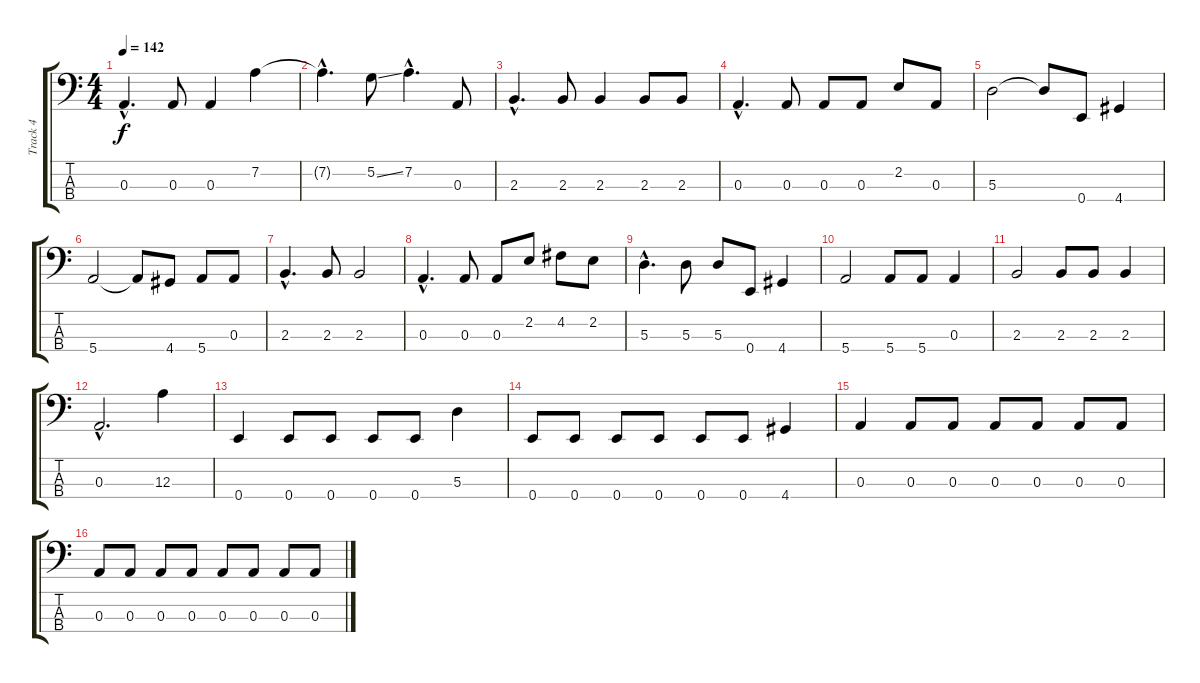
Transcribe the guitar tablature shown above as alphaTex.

\track ("Track 4" "Track 4") {instrument electricbassfinger}
\staff {score tabs}
\tuning (G2 D2 A1 E1) {hide}
\ts (4 4)
\tempo 142
\clef f4
\ks c
0.3{hac}.4{d dy f} 0.3.8 0.3.4 7.2.4 |
7.2{hac t}.4{d} 5.2{ss}.8 7.2{hac}.4{d} 0.3.8 |
2.3{hac}.4{d} 2.3.8 2.3.4 2.3.8 2.3.8 |
0.3{hac}.4{d} 0.3.8 0.3.8 0.3.8 2.2.8 0.3.8 |
5.3.2 5.3{t}.8 0.4.8 4.4.4 |
5.4.2 5.4{t}.8 4.4.8 5.4.8 0.3.8 |
2.3{hac}.4{d} 2.3.8 2.3.2 |
0.3{hac}.4{d} 0.3.8 0.3.8 2.2.8 4.2.8 2.2.8 |
5.3{hac}.4{d} 5.3.8 5.3.8 0.4.8 4.4.4 |
5.4.2 5.4.8 5.4.8 0.3.4 |
2.3.2 2.3.8 2.3.8 2.3.4 |
0.3{hac}.2{d} 12.3.4 |
0.4.4 0.4.8 0.4.8 0.4.8 0.4.8 5.3.4 |
0.4.8 0.4.8 0.4.8 0.4.8 0.4.8 0.4.8 4.4.4 |
0.3.4 0.3.8 0.3.8 0.3.8 0.3.8 0.3.8 0.3.8 |
0.3.8 0.3.8 0.3.8 0.3.8 0.3.8 0.3.8 0.3.8 0.3.8
